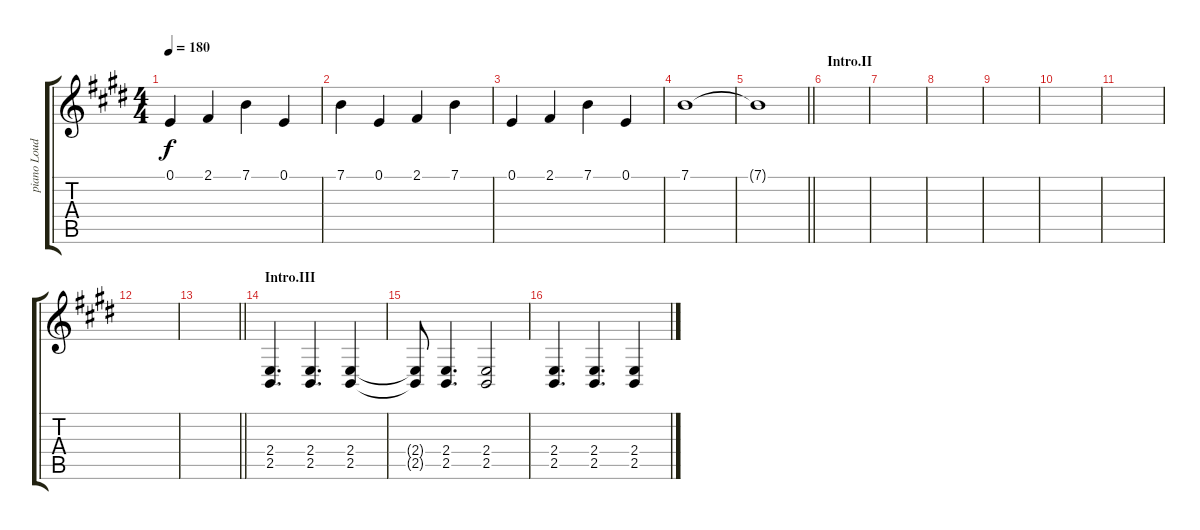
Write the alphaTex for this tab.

\track ("piano Loud" "piano Loud") {instrument electricgrandpiano}
\staff {score tabs}
\tuning (E4 B3 G3 D3 A2 E2) {hide}
\ts (4 4)
\tempo 180
\clef g2
\ks e
0.1.4{dy f} 2.1.4 7.1.4 0.1.4 |
7.1.4 0.1.4 2.1.4 7.1.4 |
0.1.4 2.1.4 7.1.4 0.1.4 |
7.1.1 |
\barLineRight lightlight
7.1{t}.1 |
\section ("" "Intro.II")
|
|
|
|
|
|
|
\barLineRight lightlight
|
\section ("" "Intro.III")
(2.4 2.5).4{d} (2.4 2.5).4{d} (2.4 2.5).4 |
(2.4{t} 2.5{t}).8 (2.4 2.5).4{d} (2.4 2.5).2 |
(2.4 2.5).4{d} (2.4 2.5).4{d} (2.4 2.5).4
